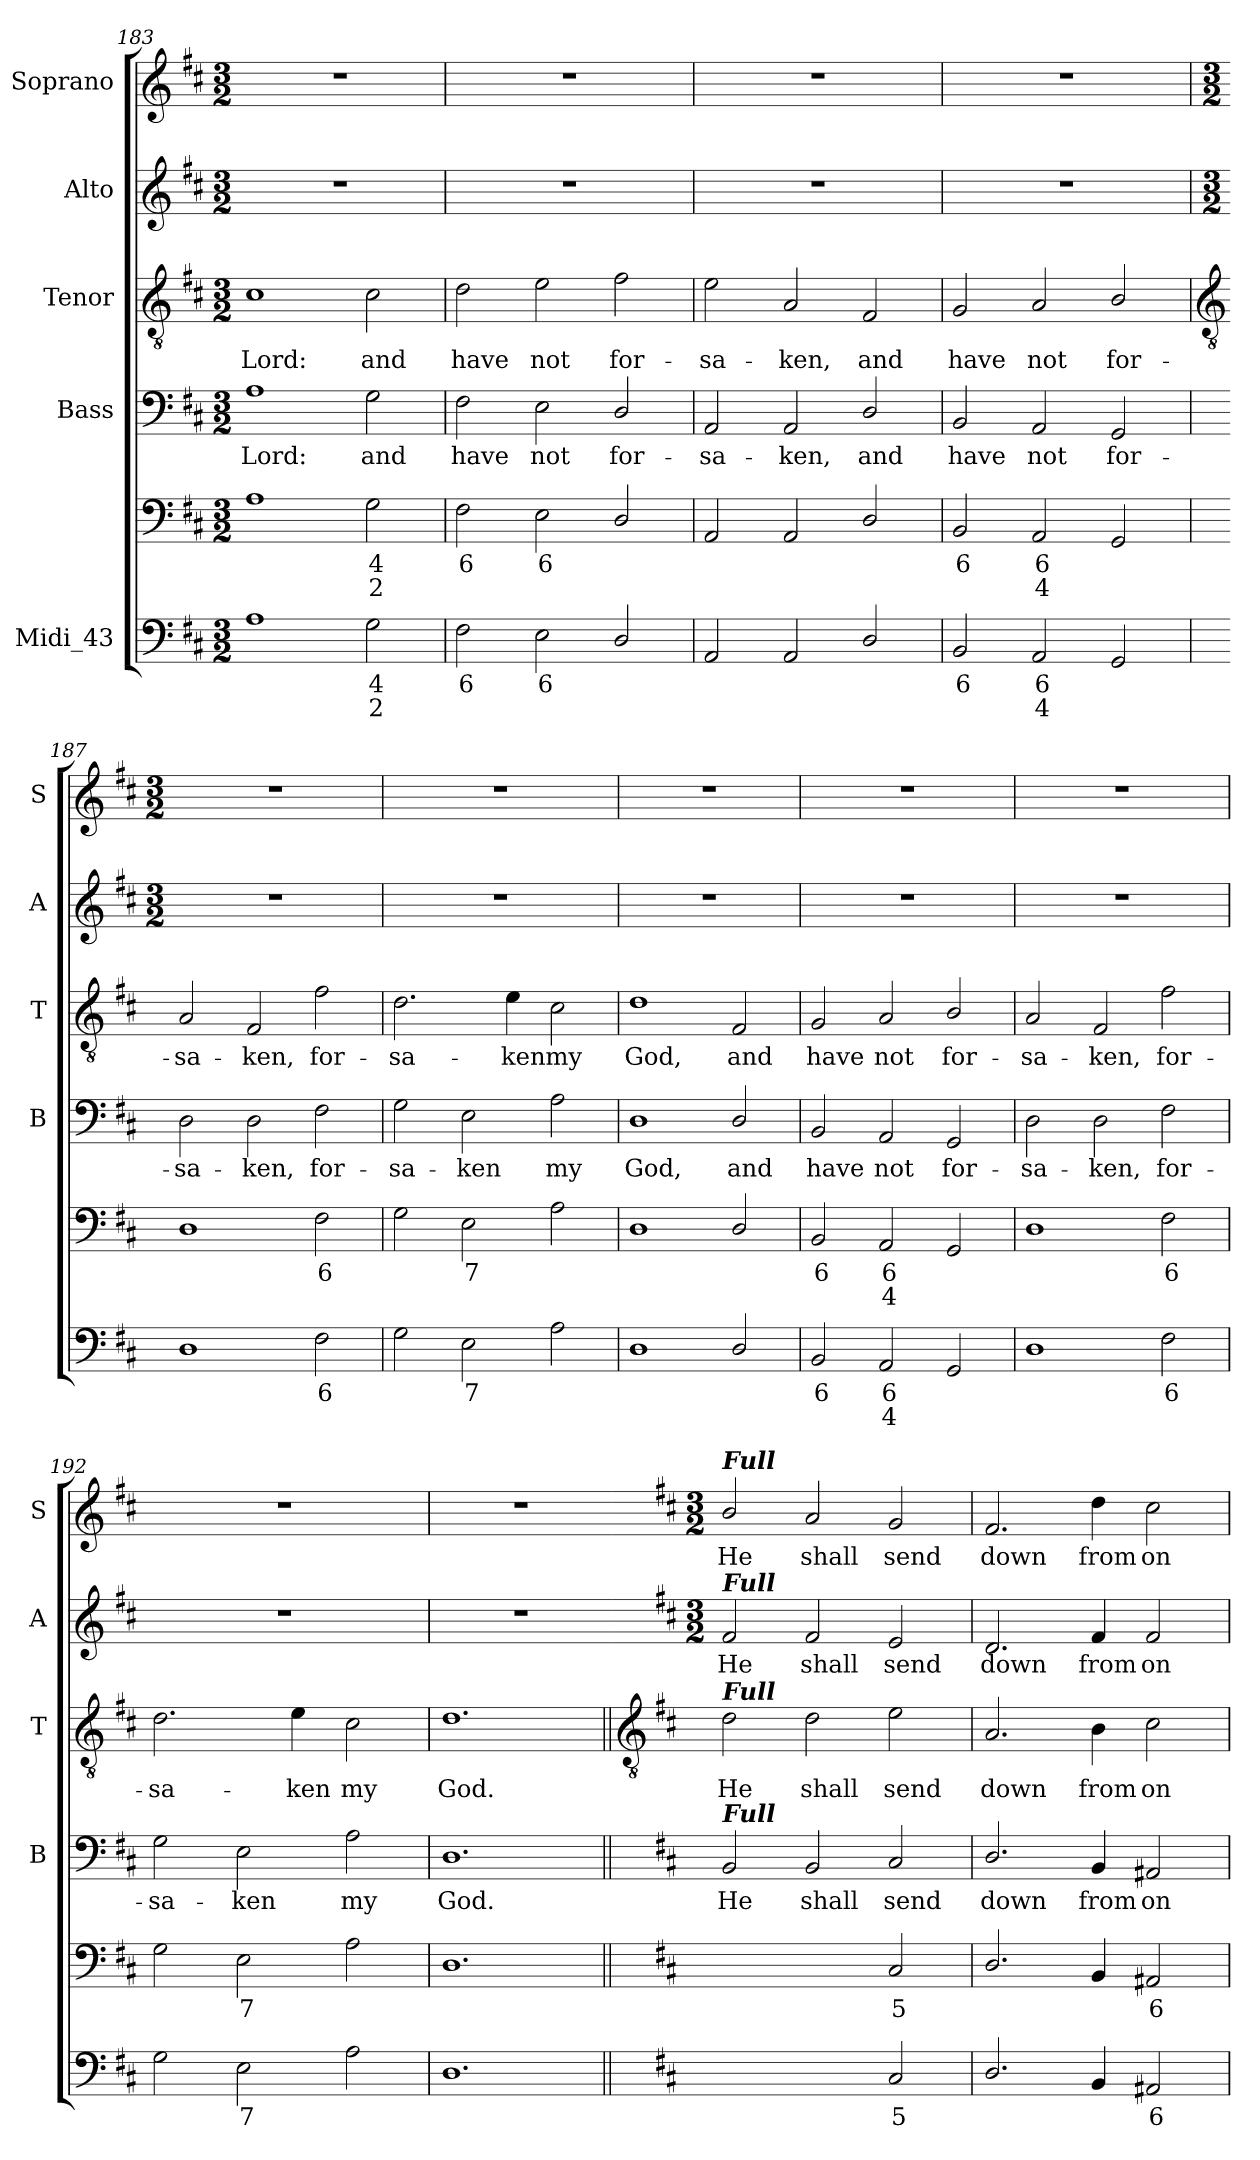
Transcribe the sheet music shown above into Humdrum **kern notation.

**kern	**text	**text	**kern	**text	**text	**kern	**text	**kern	**text	**kern	**text	**kern	**text
*part5	*part5	*part5	*part5	*part5	*part5	*part4	*part4	*part3	*part3	*part2	*part2	*part1	*part1
*staff6	*staff6	*staff6	*staff5	*staff5	*staff5	*staff4	*staff4	*staff3	*staff3	*staff2	*staff2	*staff1	*staff1
*I"Midi_43	*	*	*	*	*	*I"Bass	*	*I"Tenor	*	*I"Alto	*	*I"Soprano	*
*	*	*	*	*	*	*I'B	*	*I'T	*	*I'A	*	*I'S	*
*clefF4	*	*	*clefF4	*	*	*clefF4	*	*clefGv2	*	*clefG2	*	*clefG2	*
*k[f#c#]	*	*	*k[f#c#]	*	*	*k[f#c#]	*	*k[f#c#]	*	*k[f#c#]	*	*k[f#c#]	*
*D:	*	*	*D:	*	*	*D:	*	*D:	*	*D:	*	*D:	*
*M3/2	*	*	*M3/2	*	*	*M3/2	*	*M3/2	*	*M3/2	*	*M3/2	*
=183	=183	=183	=183	=183	=183	=183	=183	=183	=183	=183	=183	=183	=183
!	!	!	!	!	!	!	!LO:LY:b	!	!LO:LY:b	!	!	!	!
1A	.	.	1A	.	.	1A	Lord:	1c#	Lord:	1.r	.	1.r	.
!	!LO:LY:b	!LO:LY:b	!	!LO:LY:b	!LO:LY:b	!	!LO:LY:b	!	!LO:LY:b	!	!	!	!
2G	4	2	2G	4	2	2G	and	2c#	and	.	.	.	.
=184	=184	=184	=184	=184	=184	=184	=184	=184	=184	=184	=184	=184	=184
!	!LO:LY:b	!	!	!LO:LY:b	!	!	!LO:LY:b	!	!LO:LY:b	!	!	!	!
2F#	6	.	2F#	6	.	2F#	have	2d	have	1.r	.	1.r	.
!	!LO:LY:b	!	!	!LO:LY:b	!	!	!LO:LY:b	!	!LO:LY:b	!	!	!	!
2E	6	.	2E	6	.	2E	not	2e	not	.	.	.	.
!	!	!	!	!	!	!	!LO:LY:b	!	!LO:LY:b	!	!	!	!
2D/	.	.	2D/	.	.	2D/	for-	2f#	for-	.	.	.	.
=185	=185	=185	=185	=185	=185	=185	=185	=185	=185	=185	=185	=185	=185
!	!	!	!	!	!	!	!LO:LY:b	!	!LO:LY:b	!	!	!	!
2AA	.	.	2AA	.	.	2AA	-sa-	2e	-sa-	1.r	.	1.r	.
!	!	!	!	!	!	!	!LO:LY:b	!	!LO:LY:b	!	!	!	!
2AA	.	.	2AA	.	.	2AA	-ken,	2A	-ken,	.	.	.	.
!	!	!	!	!	!	!	!LO:LY:b	!	!LO:LY:b	!	!	!	!
2D/	.	.	2D/	.	.	2D/	and	2F#	and	.	.	.	.
=186	=186	=186	=186	=186	=186	=186	=186	=186	=186	=186	=186	=186	=186
!	!LO:LY:b	!	!	!LO:LY:b	!	!	!LO:LY:b	!	!LO:LY:b	!	!	!	!
2BB	6	.	2BB	6	.	2BB	have	2G	have	1.r	.	1.r	.
!	!LO:LY:b	!LO:LY:b	!	!LO:LY:b	!LO:LY:b	!	!LO:LY:b	!	!LO:LY:b	!	!	!	!
2AA	6	4	2AA	6	4	2AA	not	2A	not	.	.	.	.
!	!	!	!	!	!	!	!LO:LY:b	!	!LO:LY:b	!	!	!	!
2GG	.	.	2GG	.	.	2GG	for-	2B/	for-	.	.	.	.
!!LO:LB:g=z
=187	=187	=187	=187	=187	=187	=187	=187	=187	=187	=187	=187	=187	=187
*	*	*	*	*	*	*	*	*clefGv2	*	*	*	*	*
*	*	*	*	*	*	*	*	*	*	*M3/2	*	*M3/2	*
!	!	!	!	!	!	!	!LO:LY:b	!	!LO:LY:b	!	!	!	!
1D	.	.	1D	.	.	2D	-sa-	2A	-sa-	1.r	.	1.r	.
!	!	!	!	!	!	!	!LO:LY:b	!	!LO:LY:b	!	!	!	!
.	.	.	.	.	.	2D	-ken,	2F#	-ken,	.	.	.	.
!	!LO:LY:b	!	!	!LO:LY:b	!	!	!LO:LY:b	!	!LO:LY:b	!	!	!	!
2F#	6	.	2F#	6	.	2F#	for-	2f#	for-	.	.	.	.
=188	=188	=188	=188	=188	=188	=188	=188	=188	=188	=188	=188	=188	=188
!	!	!	!	!	!	!	!LO:LY:b	!	!LO:LY:b	!	!	!	!
2G	.	.	2G	.	.	2G	-sa-	2.d	-sa-	1.r	.	1.r	.
!	!LO:LY:b	!	!	!LO:LY:b	!	!	!LO:LY:b	!	!	!	!	!	!
2E	7	.	2E	7	.	2E	-ken	.	.	.	.	.	.
!	!	!	!	!	!	!	!	!	!LO:LY:b	!	!	!	!
.	.	.	.	.	.	.	.	4e	-ken	.	.	.	.
!	!	!	!	!	!	!	!LO:LY:b	!	!LO:LY:b	!	!	!	!
2A	.	.	2A	.	.	2A	my	2c#	my	.	.	.	.
=189	=189	=189	=189	=189	=189	=189	=189	=189	=189	=189	=189	=189	=189
!	!	!	!	!	!	!	!LO:LY:b	!	!LO:LY:b	!	!	!	!
1D	.	.	1D	.	.	1D	God,	1d	God,	1.r	.	1.r	.
!	!	!	!	!	!	!	!LO:LY:b	!	!LO:LY:b	!	!	!	!
2D/	.	.	2D/	.	.	2D/	and	2F#	and	.	.	.	.
=190	=190	=190	=190	=190	=190	=190	=190	=190	=190	=190	=190	=190	=190
!	!LO:LY:b	!	!	!LO:LY:b	!	!	!LO:LY:b	!	!LO:LY:b	!	!	!	!
2BB	6	.	2BB	6	.	2BB	have	2G	have	1.r	.	1.r	.
!	!LO:LY:b	!LO:LY:b	!	!LO:LY:b	!LO:LY:b	!	!LO:LY:b	!	!LO:LY:b	!	!	!	!
2AA	6	4	2AA	6	4	2AA	not	2A	not	.	.	.	.
!	!	!	!	!	!	!	!LO:LY:b	!	!LO:LY:b	!	!	!	!
2GG	.	.	2GG	.	.	2GG	for-	2B/	for-	.	.	.	.
=191	=191	=191	=191	=191	=191	=191	=191	=191	=191	=191	=191	=191	=191
!	!	!	!	!	!	!	!LO:LY:b	!	!LO:LY:b	!	!	!	!
1D	.	.	1D	.	.	2D	-sa-	2A	-sa-	1.r	.	1.r	.
!	!	!	!	!	!	!	!LO:LY:b	!	!LO:LY:b	!	!	!	!
.	.	.	.	.	.	2D	-ken,	2F#	-ken,	.	.	.	.
!	!LO:LY:b	!	!	!LO:LY:b	!	!	!LO:LY:b	!	!LO:LY:b	!	!	!	!
2F#	6	.	2F#	6	.	2F#	for-	2f#	for-	.	.	.	.
=192	=192	=192	=192	=192	=192	=192	=192	=192	=192	=192	=192	=192	=192
!	!	!	!	!	!	!	!LO:LY:b	!	!LO:LY:b	!	!	!	!
2G	.	.	2G	.	.	2G	-sa-	2.d	-sa-	1.r	.	1.r	.
!	!LO:LY:b	!	!	!LO:LY:b	!	!	!LO:LY:b	!	!	!	!	!	!
2E	7	.	2E	7	.	2E	-ken	.	.	.	.	.	.
!	!	!	!	!	!	!	!	!	!LO:LY:b	!	!	!	!
.	.	.	.	.	.	.	.	4e	-ken	.	.	.	.
!	!	!	!	!	!	!	!LO:LY:b	!	!LO:LY:b	!	!	!	!
2A	.	.	2A	.	.	2A	my	2c#	my	.	.	.	.
=193	=193	=193	=193	=193	=193	=193	=193	=193	=193	=193	=193	=193	=193
!	!	!	!	!	!	!	!LO:LY:b	!	!LO:LY:b	!	!	!	!
1.D	.	.	1.D	.	.	1.D	God.	1.d	God.	1.r	.	1.r	.
!!LO:LB:g=z
=194||	=194	=194	=194||	=194	=194	=194||	=194	=194||	=194	=194	=194	=194	=194
*	*	*	*	*	*	*	*	*clefGv2	*	*	*	*	*
*	*	*	*	*	*	*	*	*	*	*k[f#c#]	*	*k[f#c#]	*
*	*	*	*	*	*	*	*	*	*	*D:	*	*D:	*
*	*	*	*	*	*	*	*	*	*	*M3/2	*	*M3/2	*
!	!	!	!	!	!	!	!	!	!	!	!	!LO:TX:a:Bi:t=Full	!
!	!	!	!	!	!	!	!	!	!	!LO:TX:a:Bi:t=Full	!	!	!
!	!	!	!	!	!	!	!	!LO:TX:a:Bi:t=Full	!	!	!	!	!
!	!	!	!	!	!	!LO:TX:a:Bi:t=Full	!	!	!	!	!	!	!
!	!LO:LY:b	!	!	!LO:LY:b	!	!	!LO:LY:b	!	!LO:LY:b	!	!LO:LY:b	!	!LO:LY:b
[2BByy	8	.	[2BByy	8	.	2BB	He	2d	He	2f#	He	2b/	He
!	!LO:LY:b	!	!	!LO:LY:b	!	!	!LO:LY:b	!	!LO:LY:b	!	!LO:LY:b	!	!LO:LY:b
2BByy]	7	.	2BByy]	7	.	2BB	shall	2d	shall	2f#	shall	2a	shall
!	!LO:LY:b	!	!	!LO:LY:b	!	!	!LO:LY:b	!	!LO:LY:b	!	!LO:LY:b	!	!LO:LY:b
2C#	5	.	2C#	5	.	2C#	send	2e	send	2e	send	2g	send
=195	=195	=195	=195	=195	=195	=195	=195	=195	=195	=195	=195	=195	=195
!	!	!	!	!	!	!	!LO:LY:b	!	!LO:LY:b	!	!LO:LY:b	!	!LO:LY:b
2.D/	.	.	2.D/	.	.	2.D/	down	2.A	down	2.d	down	2.f#	down
!	!	!	!	!	!	!	!LO:LY:b	!	!LO:LY:b	!	!LO:LY:b	!	!LO:LY:b
4BB	.	.	4BB	.	.	4BB	from	4B	from	4f#	from	4dd	from
!	!LO:LY:b	!	!	!LO:LY:b	!	!	!LO:LY:b	!	!LO:LY:b	!	!LO:LY:b	!	!LO:LY:b
2AA#X	6	.	2AA#X	6	.	2AA#X	on	2c#	on	2f#	on	2cc#	on
=	=	=	=	=	=	=	=	=	=	=	=	=	=
*-	*-	*-	*-	*-	*-	*-	*-	*-	*-	*-	*-	*-	*-
